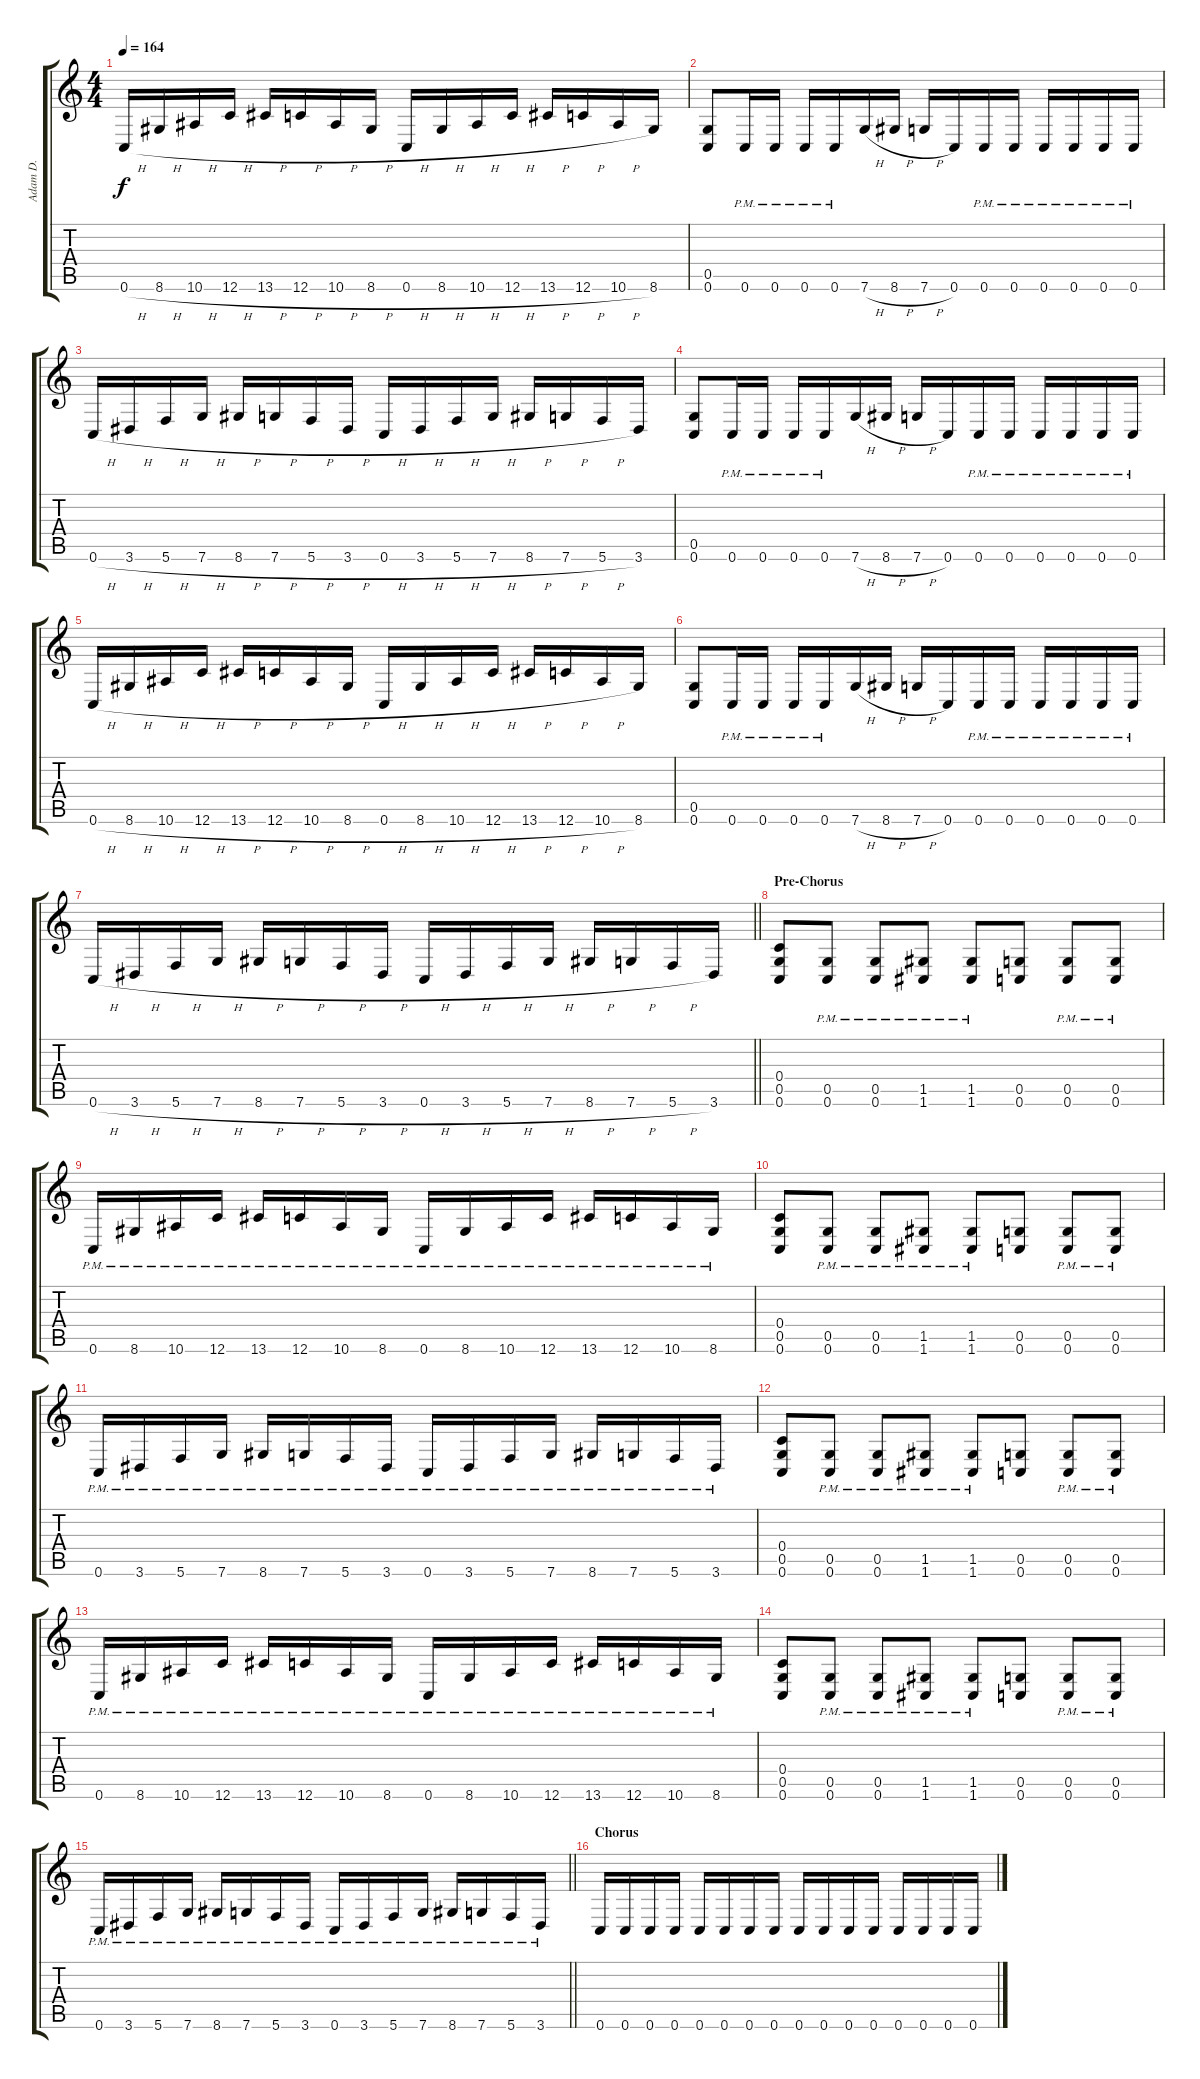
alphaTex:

\track ("Adam D." "Adam D.") {instrument distortionguitar}
\staff {score tabs}
\tuning (D4 A3 F3 C3 G2 C2) {hide}
\ts (4 4)
\tempo 164
\clef g2
\ks c
0.6{h}.16{dy f} 8.6{h}.16 10.6{h}.16 12.6{h}.16 13.6{h}.16 12.6{h}.16 10.6{h}.16 8.6{h}.16 0.6{h}.16 8.6{h}.16 10.6{h}.16 12.6{h}.16 13.6{h}.16 12.6{h}.16 10.6{h}.16 8.6.16 |
(0.5 0.6).8 0.6{pm}.16 0.6{pm}.16 0.6{pm}.16 0.6{pm}.16 7.6{h}.16 8.6{h}.16 7.6{h}.16 0.6.16 0.6{pm}.16 0.6{pm}.16 0.6{pm}.16 0.6{pm}.16 0.6{pm}.16 0.6{pm}.16 |
0.6{h}.16 3.6{h}.16 5.6{h}.16 7.6{h}.16 8.6{h}.16 7.6{h}.16 5.6{h}.16 3.6{h}.16 0.6{h}.16 3.6{h}.16 5.6{h}.16 7.6{h}.16 8.6{h}.16 7.6{h}.16 5.6{h}.16 3.6.16 |
(0.5 0.6).8 0.6{pm}.16 0.6{pm}.16 0.6{pm}.16 0.6{pm}.16 7.6{h}.16 8.6{h}.16 7.6{h}.16 0.6.16 0.6{pm}.16 0.6{pm}.16 0.6{pm}.16 0.6{pm}.16 0.6{pm}.16 0.6{pm}.16 |
0.6{h}.16 8.6{h}.16 10.6{h}.16 12.6{h}.16 13.6{h}.16 12.6{h}.16 10.6{h}.16 8.6{h}.16 0.6{h}.16 8.6{h}.16 10.6{h}.16 12.6{h}.16 13.6{h}.16 12.6{h}.16 10.6{h}.16 8.6.16 |
(0.5 0.6).8 0.6{pm}.16 0.6{pm}.16 0.6{pm}.16 0.6{pm}.16 7.6{h}.16 8.6{h}.16 7.6{h}.16 0.6.16 0.6{pm}.16 0.6{pm}.16 0.6{pm}.16 0.6{pm}.16 0.6{pm}.16 0.6{pm}.16 |
\barLineRight lightlight
0.6{h}.16 3.6{h}.16 5.6{h}.16 7.6{h}.16 8.6{h}.16 7.6{h}.16 5.6{h}.16 3.6{h}.16 0.6{h}.16 3.6{h}.16 5.6{h}.16 7.6{h}.16 8.6{h}.16 7.6{h}.16 5.6{h}.16 3.6.16 |
\section ("" "Pre-Chorus")
(0.4 0.5 0.6).8 (0.5{pm} 0.6{pm}).8 (0.5{pm} 0.6{pm}).8 (1.5{pm} 1.6{pm}).8 (1.5{pm} 1.6{pm}).8 (0.5 0.6).8 (0.5{pm} 0.6{pm}).8 (0.5{pm} 0.6{pm}).8 |
0.6{pm}.16 8.6{pm}.16 10.6{pm}.16 12.6{pm}.16 13.6{pm}.16 12.6{pm}.16 10.6{pm}.16 8.6{pm}.16 0.6{pm}.16 8.6{pm}.16 10.6{pm}.16 12.6{pm}.16 13.6{pm}.16 12.6{pm}.16 10.6{pm}.16 8.6{pm}.16 |
(0.4 0.5 0.6).8 (0.5{pm} 0.6{pm}).8 (0.5{pm} 0.6{pm}).8 (1.5{pm} 1.6{pm}).8 (1.5{pm} 1.6{pm}).8 (0.5 0.6).8 (0.5{pm} 0.6{pm}).8 (0.5{pm} 0.6{pm}).8 |
0.6{pm}.16 3.6{pm}.16 5.6{pm}.16 7.6{pm}.16 8.6{pm}.16 7.6{pm}.16 5.6{pm}.16 3.6{pm}.16 0.6{pm}.16 3.6{pm}.16 5.6{pm}.16 7.6{pm}.16 8.6{pm}.16 7.6{pm}.16 5.6{pm}.16 3.6{pm}.16 |
(0.4 0.5 0.6).8 (0.5{pm} 0.6{pm}).8 (0.5{pm} 0.6{pm}).8 (1.5{pm} 1.6{pm}).8 (1.5{pm} 1.6{pm}).8 (0.5 0.6).8 (0.5{pm} 0.6{pm}).8 (0.5{pm} 0.6{pm}).8 |
0.6{pm}.16 8.6{pm}.16 10.6{pm}.16 12.6{pm}.16 13.6{pm}.16 12.6{pm}.16 10.6{pm}.16 8.6{pm}.16 0.6{pm}.16 8.6{pm}.16 10.6{pm}.16 12.6{pm}.16 13.6{pm}.16 12.6{pm}.16 10.6{pm}.16 8.6{pm}.16 |
(0.4 0.5 0.6).8 (0.5{pm} 0.6{pm}).8 (0.5{pm} 0.6{pm}).8 (1.5{pm} 1.6{pm}).8 (1.5{pm} 1.6{pm}).8 (0.5 0.6).8 (0.5{pm} 0.6{pm}).8 (0.5{pm} 0.6{pm}).8 |
\barLineRight lightlight
0.6{pm}.16 3.6{pm}.16 5.6{pm}.16 7.6{pm}.16 8.6{pm}.16 7.6{pm}.16 5.6{pm}.16 3.6{pm}.16 0.6{pm}.16 3.6{pm}.16 5.6{pm}.16 7.6{pm}.16 8.6{pm}.16 7.6{pm}.16 5.6{pm}.16 3.6{pm}.16 |
\section ("" "Chorus")
0.6.16 0.6.16 0.6.16 0.6.16 0.6.16 0.6.16 0.6.16 0.6.16 0.6.16 0.6.16 0.6.16 0.6.16 0.6.16 0.6.16 0.6.16 0.6.16
